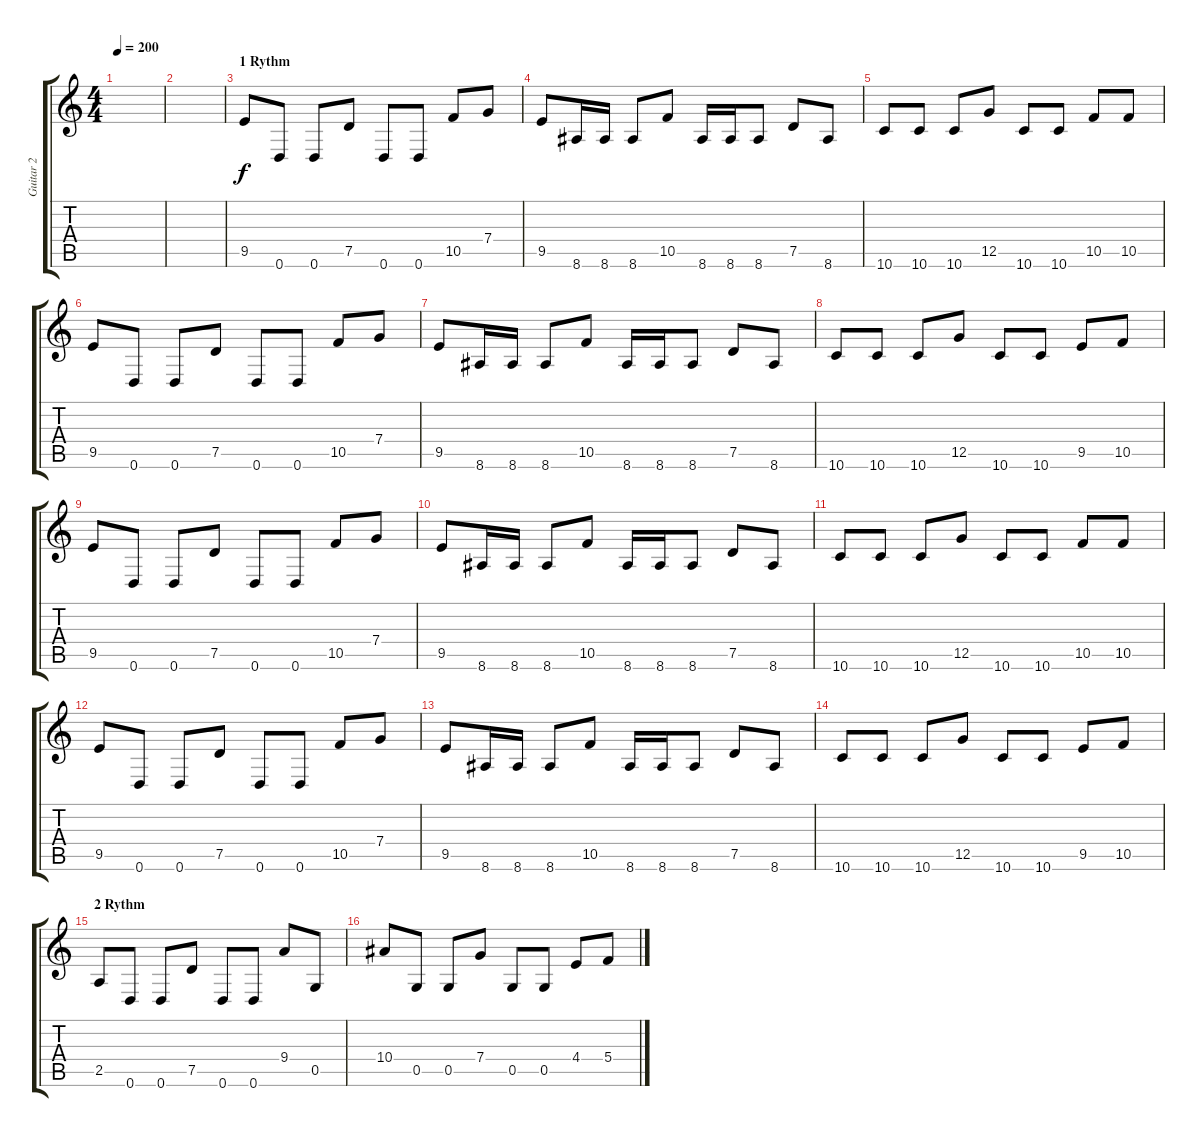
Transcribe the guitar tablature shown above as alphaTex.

\track ("Guitar 2" "Guitar 2") {instrument distortionguitar}
\staff {score tabs}
\tuning (D3 A3 F3 C3 G2 D2) {hide}
\ts (4 4)
\tempo 200
\clef g2
\ks c
|
|
\section ("" "1 Rythm")
9.5.8 0.6.8 0.6.8 7.5.8 0.6.8 0.6.8 10.5.8 7.4.8 |
9.5.8 8.6.16 8.6.16 8.6.8 10.5.8 8.6.16 8.6.16 8.6.8 7.5.8 8.6.8 |
10.6.8 10.6.8 10.6.8 12.5.8 10.6.8 10.6.8 10.5.8 10.5.8 |
9.5.8 0.6.8 0.6.8 7.5.8 0.6.8 0.6.8 10.5.8 7.4.8 |
9.5.8 8.6.16 8.6.16 8.6.8 10.5.8 8.6.16 8.6.16 8.6.8 7.5.8 8.6.8 |
10.6.8 10.6.8 10.6.8 12.5.8 10.6.8 10.6.8 9.5.8 10.5.8 |
9.5.8 0.6.8 0.6.8 7.5.8 0.6.8 0.6.8 10.5.8 7.4.8 |
9.5.8 8.6.16 8.6.16 8.6.8 10.5.8 8.6.16 8.6.16 8.6.8 7.5.8 8.6.8 |
10.6.8 10.6.8 10.6.8 12.5.8 10.6.8 10.6.8 10.5.8 10.5.8 |
9.5.8 0.6.8 0.6.8 7.5.8 0.6.8 0.6.8 10.5.8 7.4.8 |
9.5.8 8.6.16 8.6.16 8.6.8 10.5.8 8.6.16 8.6.16 8.6.8 7.5.8 8.6.8 |
10.6.8 10.6.8 10.6.8 12.5.8 10.6.8 10.6.8 9.5.8 10.5.8 |
\section ("" "2 Rythm")
2.5.8 0.6.8 0.6.8 7.5.8 0.6.8 0.6.8 9.4.8 0.5.8 |
10.4.8 0.5.8 0.5.8 7.4.8 0.5.8 0.5.8 4.4.8 5.4.8
